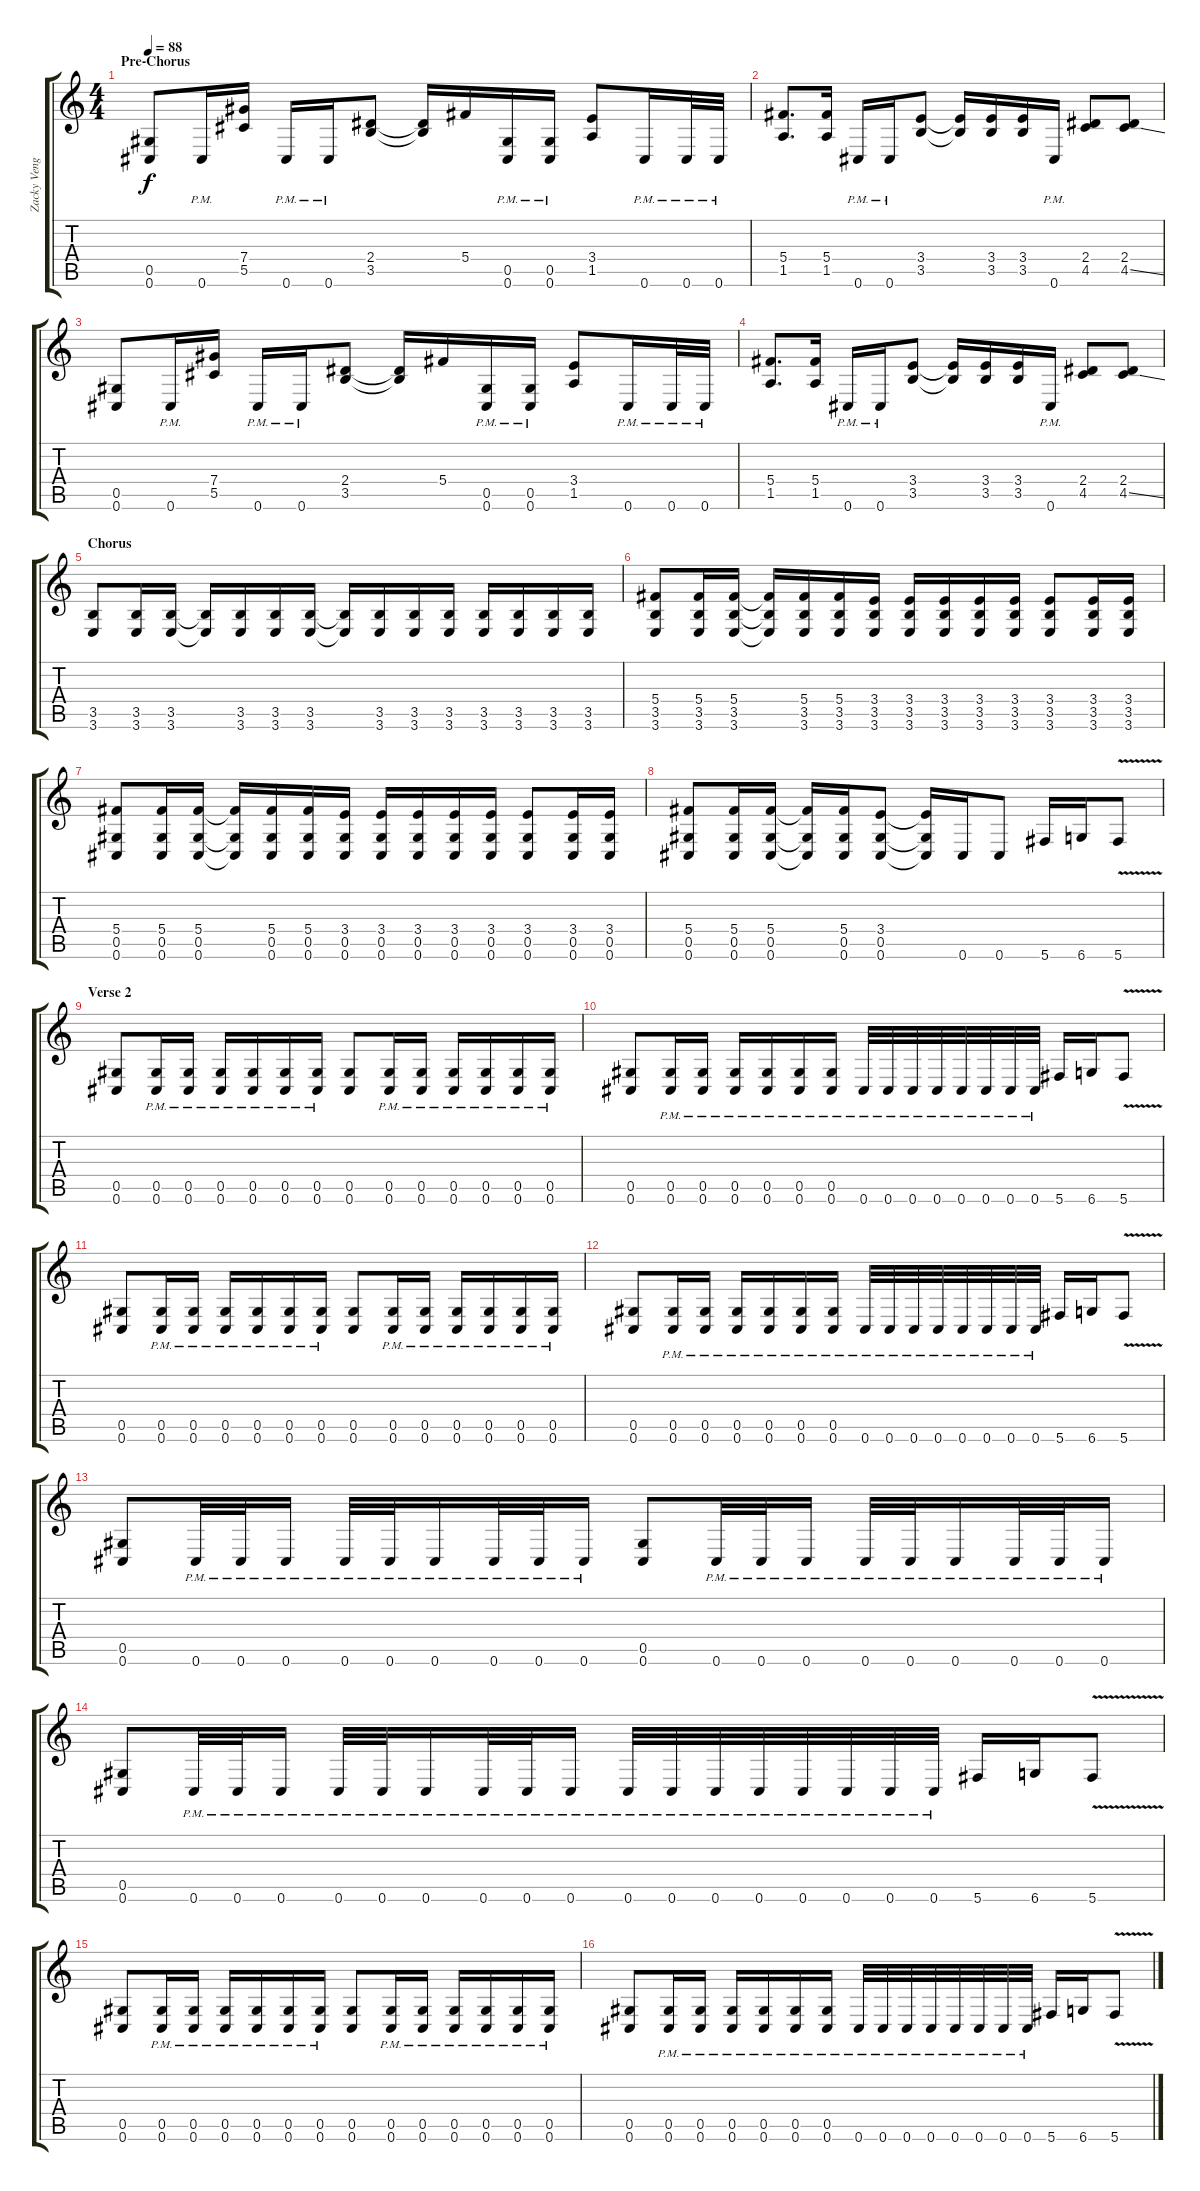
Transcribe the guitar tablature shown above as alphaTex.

\track ("Zacky Vengeance (Rhythm)" "Zacky Veng") {instrument distortionguitar}
\staff {score tabs}
\tuning (Eb4 Bb3 Gb3 Db3 Ab2 Db2) {hide}
\ts (4 4)
\section ("" "Pre-Chorus")
\tempo 88
\clef g2
\ks c
(0.5 0.6).8{dy f} 0.6{pm}.16 (7.4 5.5).16 0.6{pm}.16 0.6{pm}.16 (2.4 3.5).8 (2.4{t} 3.5{t}).16 5.4.16 (0.5{pm} 0.6{pm}).16 (0.5{pm} 0.6{pm}).16 (3.4 1.5).8 0.6{pm}.16 0.6{pm}.32 0.6{pm}.32 |
(5.4 1.5).8{d} (5.4 1.5).16 0.6{pm}.16 0.6{pm}.16 (3.4 3.5).8 (3.4{t} 3.5{t}).16 (3.4 3.5).16 (3.4 3.5).16 0.6{pm}.16 (2.4 4.5).8 (2.4 4.5{ss}).8 |
(0.5 0.6).8 0.6{pm}.16 (7.4 5.5).16 0.6{pm}.16 0.6{pm}.16 (2.4 3.5).8 (2.4{t} 3.5{t}).16 5.4.16 (0.5{pm} 0.6{pm}).16 (0.5{pm} 0.6{pm}).16 (3.4 1.5).8 0.6{pm}.16 0.6{pm}.32 0.6{pm}.32 |
(5.4 1.5).8{d} (5.4 1.5).16 0.6{pm}.16 0.6{pm}.16 (3.4 3.5).8 (3.4{t} 3.5{t}).16 (3.4 3.5).16 (3.4 3.5).16 0.6{pm}.16 (2.4 4.5).8 (2.4 4.5{ss}).8 |
\section ("" "Chorus")
(3.5 3.6).8 (3.5 3.6).16 (3.5 3.6).16 (3.5{t} 3.6{t}).16 (3.5 3.6).16 (3.5 3.6).16 (3.5 3.6).16 (3.5{t} 3.6{t}).16 (3.5 3.6).16 (3.5 3.6).16 (3.5 3.6).16 (3.5 3.6).16 (3.5 3.6).16 (3.5 3.6).16 (3.5 3.6).16 |
(5.4 3.5 3.6).8 (5.4 3.5 3.6).16 (5.4 3.5 3.6).16 (5.4{t} 3.5{t} 3.6{t}).16 (5.4 3.5 3.6).16 (5.4 3.5 3.6).16 (3.4 3.5 3.6).16 (3.4 3.5 3.6).16 (3.4 3.5 3.6).16 (3.4 3.5 3.6).16 (3.4 3.5 3.6).16 (3.4 3.5 3.6).8 (3.4 3.5 3.6).16 (3.4 3.5 3.6).16 |
(5.4 0.5 0.6).8 (5.4 0.5 0.6).16 (5.4 0.5 0.6).16 (5.4{t} 0.5{t} 0.6{t}).16 (5.4 0.5 0.6).16 (5.4 0.5 0.6).16 (3.4 0.5 0.6).16 (3.4 0.5 0.6).16 (3.4 0.5 0.6).16 (3.4 0.5 0.6).16 (3.4 0.5 0.6).16 (3.4 0.5 0.6).8 (3.4 0.5 0.6).16 (3.4 0.5 0.6).16 |
(5.4 0.5 0.6).8 (5.4 0.5 0.6).16 (5.4 0.5 0.6).16 (5.4{t} 0.5{t} 0.6{t}).16 (5.4 0.5 0.6).16 (3.4 0.5 0.6).8 (3.4{t} 0.5{t} 0.6{t}).16 0.6.16 0.6.8 5.6.16 6.6.16 5.6{v}.8 |
\section ("" "Verse 2")
(0.5 0.6).8 (0.5{pm} 0.6{pm}).16 (0.5{pm} 0.6{pm}).16 (0.5{pm} 0.6{pm}).16 (0.5{pm} 0.6{pm}).16 (0.5{pm} 0.6{pm}).16 (0.5{pm} 0.6{pm}).16 (0.5 0.6).8 (0.5{pm} 0.6{pm}).16 (0.5{pm} 0.6{pm}).16 (0.5{pm} 0.6{pm}).16 (0.5{pm} 0.6{pm}).16 (0.5{pm} 0.6{pm}).16 (0.5{pm} 0.6{pm}).16 |
(0.5 0.6).8 (0.5{pm} 0.6{pm}).16 (0.5{pm} 0.6{pm}).16 (0.5{pm} 0.6{pm}).16 (0.5{pm} 0.6{pm}).16 (0.5{pm} 0.6{pm}).16 (0.5{pm} 0.6{pm}).16 0.6{pm}.32 0.6{pm}.32 0.6{pm}.32 0.6{pm}.32 0.6{pm}.32 0.6{pm}.32 0.6{pm}.32 0.6{pm}.32 5.6.16 6.6.16 5.6{v}.8 |
(0.5 0.6).8 (0.5{pm} 0.6{pm}).16 (0.5{pm} 0.6{pm}).16 (0.5{pm} 0.6{pm}).16 (0.5{pm} 0.6{pm}).16 (0.5{pm} 0.6{pm}).16 (0.5{pm} 0.6{pm}).16 (0.5 0.6).8 (0.5{pm} 0.6{pm}).16 (0.5{pm} 0.6{pm}).16 (0.5{pm} 0.6{pm}).16 (0.5{pm} 0.6{pm}).16 (0.5{pm} 0.6{pm}).16 (0.5{pm} 0.6{pm}).16 |
(0.5 0.6).8 (0.5{pm} 0.6{pm}).16 (0.5{pm} 0.6{pm}).16 (0.5{pm} 0.6{pm}).16 (0.5{pm} 0.6{pm}).16 (0.5{pm} 0.6{pm}).16 (0.5{pm} 0.6{pm}).16 0.6{pm}.32 0.6{pm}.32 0.6{pm}.32 0.6{pm}.32 0.6{pm}.32 0.6{pm}.32 0.6{pm}.32 0.6{pm}.32 5.6.16 6.6.16 5.6{v}.8 |
(0.5 0.6).8 0.6{pm}.32 0.6{pm}.32 0.6{pm}.16 0.6{pm}.32 0.6{pm}.32 0.6{pm}.16 0.6{pm}.32 0.6{pm}.32 0.6{pm}.16 (0.5 0.6).8 0.6{pm}.32 0.6{pm}.32 0.6{pm}.16 0.6{pm}.32 0.6{pm}.32 0.6{pm}.16 0.6{pm}.32 0.6{pm}.32 0.6{pm}.16 |
(0.5 0.6).8 0.6{pm}.32 0.6{pm}.32 0.6{pm}.16 0.6{pm}.32 0.6{pm}.32 0.6{pm}.16 0.6{pm}.32 0.6{pm}.32 0.6{pm}.16 0.6{pm}.32 0.6{pm}.32 0.6{pm}.32 0.6{pm}.32 0.6{pm}.32 0.6{pm}.32 0.6{pm}.32 0.6{pm}.32 5.6.16 6.6.16 5.6{v}.8 |
(0.5 0.6).8 (0.5{pm} 0.6{pm}).16 (0.5{pm} 0.6{pm}).16 (0.5{pm} 0.6{pm}).16 (0.5{pm} 0.6{pm}).16 (0.5{pm} 0.6{pm}).16 (0.5{pm} 0.6{pm}).16 (0.5 0.6).8 (0.5{pm} 0.6{pm}).16 (0.5{pm} 0.6{pm}).16 (0.5{pm} 0.6{pm}).16 (0.5{pm} 0.6{pm}).16 (0.5{pm} 0.6{pm}).16 (0.5{pm} 0.6{pm}).16 |
(0.5 0.6).8 (0.5{pm} 0.6{pm}).16 (0.5{pm} 0.6{pm}).16 (0.5{pm} 0.6{pm}).16 (0.5{pm} 0.6{pm}).16 (0.5{pm} 0.6{pm}).16 (0.5{pm} 0.6{pm}).16 0.6{pm}.32 0.6{pm}.32 0.6{pm}.32 0.6{pm}.32 0.6{pm}.32 0.6{pm}.32 0.6{pm}.32 0.6{pm}.32 5.6.16 6.6.16 5.6{v}.8
